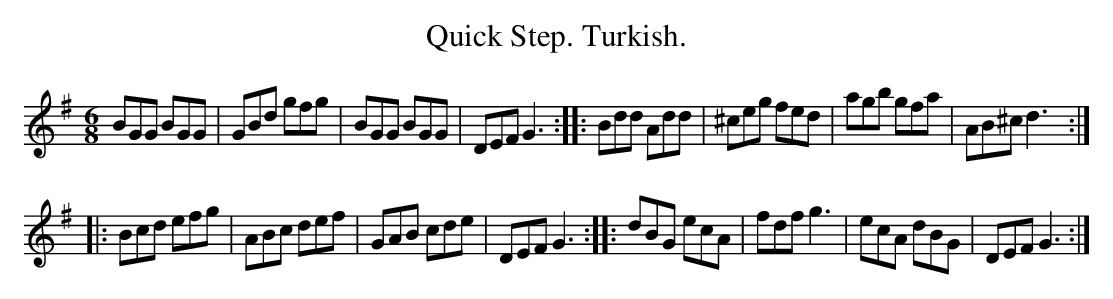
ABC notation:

X:1
T:Quick Step. Turkish.
M:6/8
L:1/8
K:G
BGG BGG| GBd gfg|BGG BGG|DEF  G3::\
Bdd Add|^ceg fed|agb gfa|AB^c d3:|
|:Bcd efg| ABc def|GAB cde|DEF  G3::\
dBG ecA| fdf g3 |ecA dBG|DEF  G3:|
